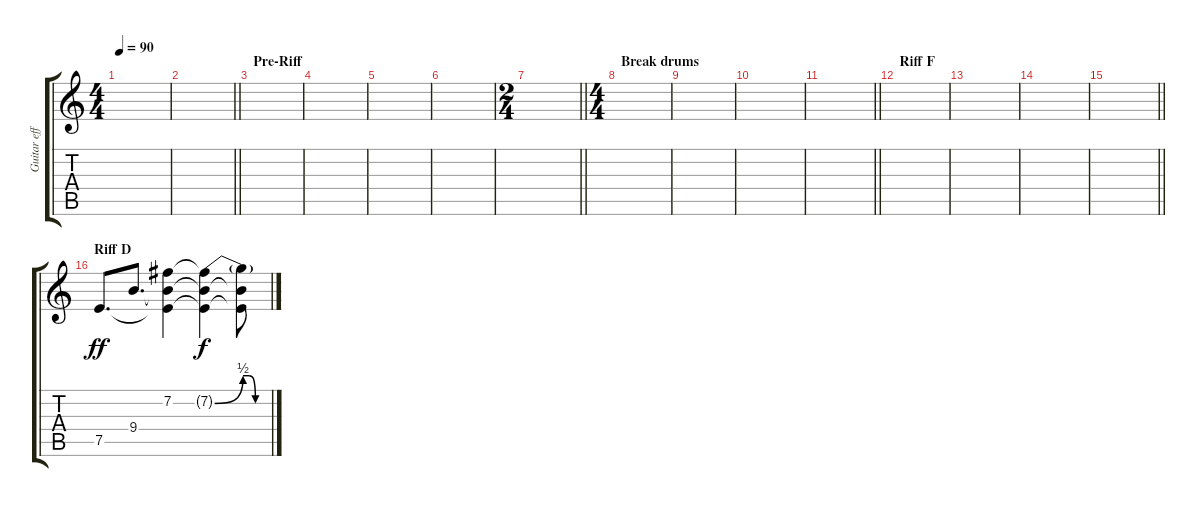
\track ("Guitar effect - Adam Jones " "Guitar eff") {instrument electricguitarjazz}
\staff {score tabs}
\tuning (E4 B3 G3 D3 A2 D2) {hide}
\ts (4 4)
\tempo 90
\clef g2
\ks c
|
\barLineRight lightlight
|
\section ("" "Pre-Riff")
|
|
|
|
\ts (2 4)
\barLineRight lightlight
|
\ts (4 4)
\section ("" "Break drums")
|
|
|
\barLineRight lightlight
|
\section ("" "Riff F")
|
|
|
\barLineRight lightlight
|
\section ("" "Riff D")
7.5.8{d dy ff} 9.4.8{d} (7.2 9.4{t} 7.5{t}).4 (7.2{be (bend 0 0 60 2) t} 9.4{t} 7.5{t}).4{dy f} (7.2{be (custom 0 2 15 2 30 0 60 0) t} 9.4{t} 7.5{t}).8
